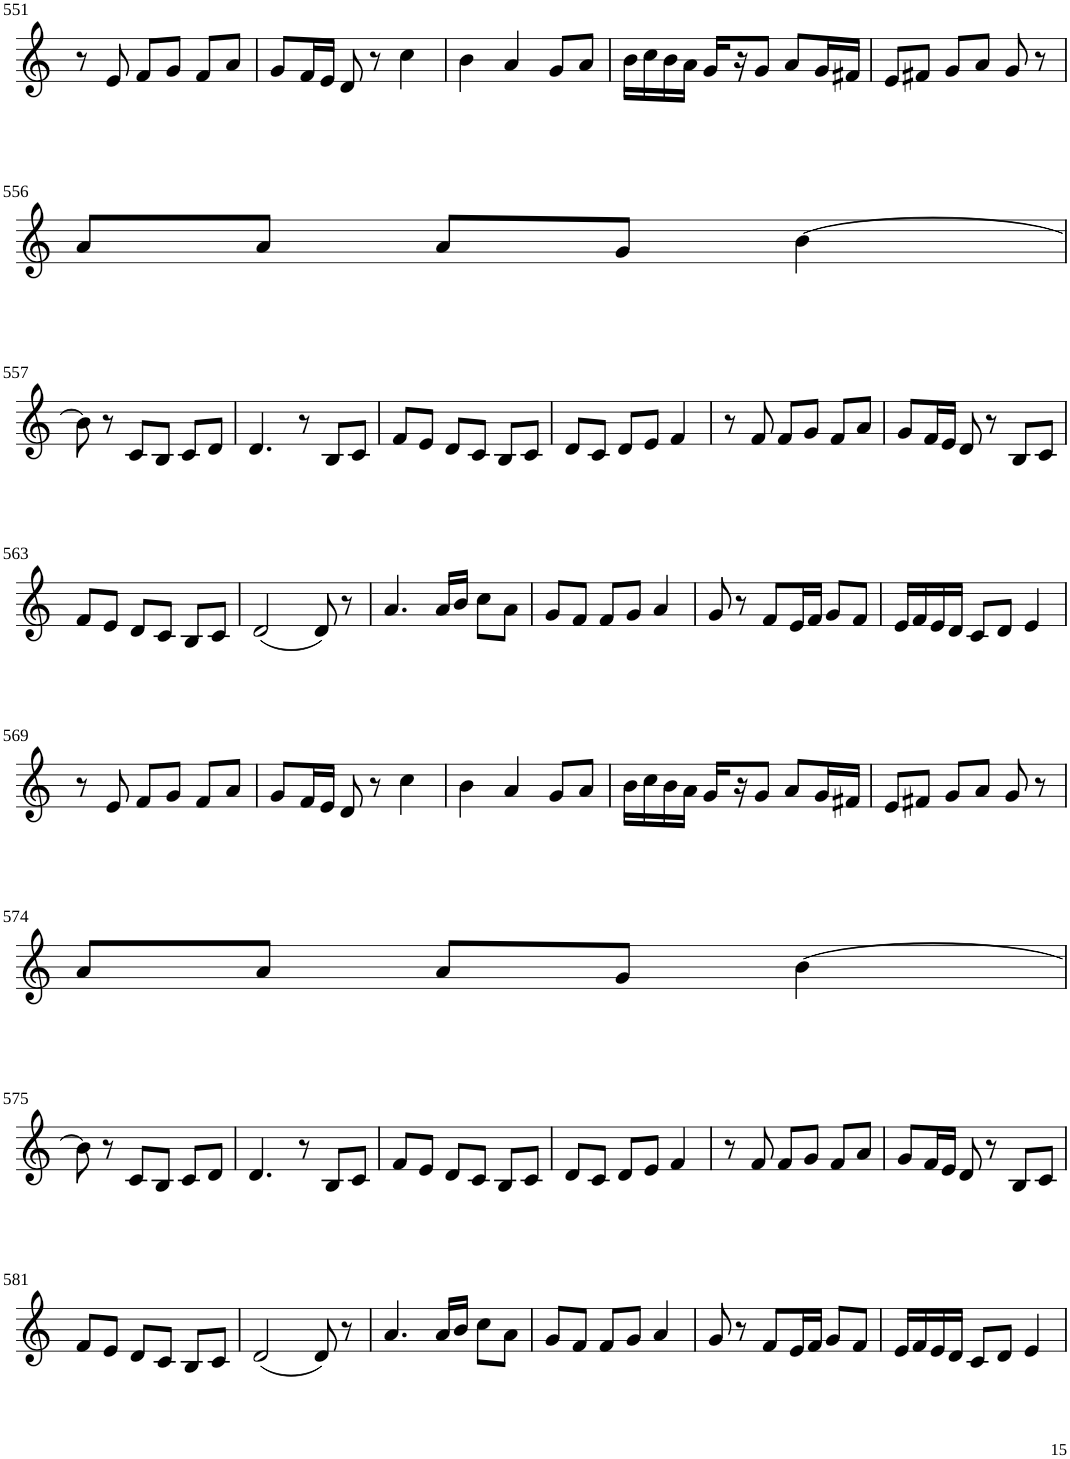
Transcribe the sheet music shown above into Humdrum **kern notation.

**kern
*part1
*staff1
*I"Violin
!!LO:PB:g=z
*clefG2
*k[]
*M3/4
=551
8r
8e/
8f/L
8g/J
8f/L
8a/J
=552
8g/L
16f/L
16e/JJ
8d/
8r
4cc\
=553
4b\
4a/
8g/L
8a/J
=554
16b\LL
16cc\
16b\
16a\JJ
16g/LL
16r
8g/J
8a/L
16g/L
16f#X/JJ
=555
8e/L
8f#X/J
8g/L
8a/J
8g/
8r
!!LO:LB:g=z
=556
8a/L
8a/J
8a/L
8g/J
[4b\
!!LO:LB:g=z
=557
8b\]
8r
8c/L
8B/J
8c/L
8d/J
=558
4.d/
8r
8B/L
8c/J
=559
8f/L
8e/J
8d/L
8c/J
8B/L
8c/J
=560
8d/L
8c/J
8d/L
8e/J
4f/
=561
8r
8f/
8f/L
8g/J
8f/L
8a/J
=562
8g/L
16f/L
16e/JJ
8d/
8r
8B/L
8c/J
!!LO:LB:g=z
=563
8f/L
8e/J
8d/L
8c/J
8B/L
8c/J
=564
(2d/
8d/)
8r
=565
4.a/
16a/LL
16b/JJ
8cc\L
8a\J
=566
8g/L
8f/J
8f/L
8g/J
4a/
=567
8g/
8r
8f/L
16e/L
16f/JJ
8g/L
8f/J
=568
16e/LL
16f/
16e/
16d/JJ
8c/L
8d/J
4e/
!!LO:LB:g=z
=569
8r
8e/
8f/L
8g/J
8f/L
8a/J
=570
8g/L
16f/L
16e/JJ
8d/
8r
4cc\
=571
4b\
4a/
8g/L
8a/J
=572
16b\LL
16cc\
16b\
16a\JJ
16g/LL
16r
8g/J
8a/L
16g/L
16f#X/JJ
=573
8e/L
8f#X/J
8g/L
8a/J
8g/
8r
!!LO:LB:g=z
=574
8a/L
8a/J
8a/L
8g/J
[4b\
!!LO:LB:g=z
=575
8b\]
8r
8c/L
8B/J
8c/L
8d/J
=576
4.d/
8r
8B/L
8c/J
=577
8f/L
8e/J
8d/L
8c/J
8B/L
8c/J
=578
8d/L
8c/J
8d/L
8e/J
4f/
=579
8r
8f/
8f/L
8g/J
8f/L
8a/J
=580
8g/L
16f/L
16e/JJ
8d/
8r
8B/L
8c/J
!!LO:LB:g=z
=581
8f/L
8e/J
8d/L
8c/J
8B/L
8c/J
=582
(2d/
8d/)
8r
=583
4.a/
16a/LL
16b/JJ
8cc\L
8a\J
=584
8g/L
8f/J
8f/L
8g/J
4a/
=585
8g/
8r
8f/L
16e/L
16f/JJ
8g/L
8f/J
=586
16e/LL
16f/
16e/
16d/JJ
8c/L
8d/J
4e/
=
*-
